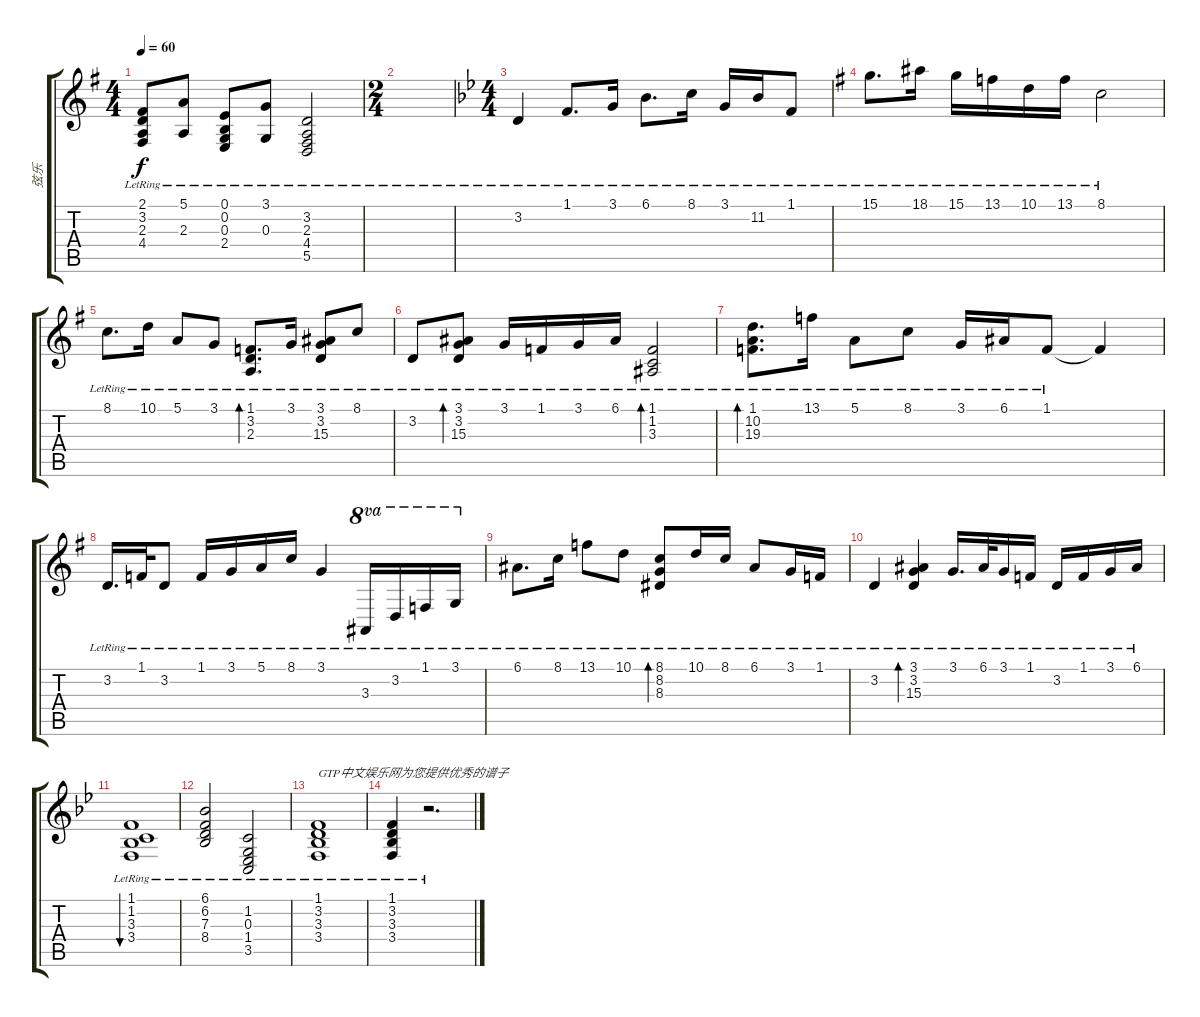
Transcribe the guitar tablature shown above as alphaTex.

\track ("弦乐" "弦乐") {instrument stringensemble1}
\staff {score tabs}
\tuning (E4 B3 G3 D3 A2 E2) {hide}
\ts (4 4)
\tempo 60
\clef g2
\ks g
(2.1{lr} 3.2{lr} 2.3{lr} 4.4{lr}).8{dy f} (5.1{lr} 2.3{lr}).8 (0.1{lr} 0.2{lr} 0.3{lr} 2.4{lr}).8 (3.1{lr} 0.3{lr}).8 (3.2{lr} 2.3{lr} 4.4{lr} 5.5{lr}).2 |
\ts (2 4)
|
\ts (4 4)
\ks bb
3.2{lr}.4 1.1{lr}.8{d} 3.1{lr}.16 6.1{lr}.8{d} 8.1{lr}.16 3.1{lr}.16 11.2{lr}.16 1.1{lr}.8 |
\ks g
15.1{lr}.8{d} 18.1{lr}.16 15.1{lr}.16 13.1{lr}.16 10.1{lr}.16 13.1{lr}.16 8.1{lr}.2 |
8.1{lr}.8{d} 10.1{lr}.16 5.1{lr}.8 3.1{lr}.8 (1.1{lr} 3.2{lr} 2.3{lr}).8{d bd 120} 3.1{lr}.16 (3.1{lr} 3.2{lr} 15.3{lr}).8 8.1{lr}.8 |
3.2{lr}.8 (3.1{lr} 3.2{lr} 15.3{lr}).8{bd 120} 3.1{lr}.16 1.1{lr}.16 3.1{lr}.16 6.1{lr}.16 (1.1{lr} 1.2{lr} 3.3{lr}).2{bd 120} |
(1.1{lr} 10.2{lr} 19.3{lr}).8{d bd 120} 13.1{lr}.16 5.1{lr}.8 8.1{lr}.8 3.1{lr}.16 6.1{lr}.16 1.1{lr}.8 1.1{t}.4 |
3.2{lr}.16{d} 1.1{lr}.32 3.2{lr}.8 1.1{lr}.16 3.1{lr}.16 5.1{lr}.16 8.1{lr}.16 3.1{lr}.4 3.3{lr}.16{ot 8va} 3.2{lr}.16{ot 8va} 1.1{lr}.16{ot 8va} 3.1{lr}.16{ot 8va} |
6.1{lr}.8{d} 8.1{lr}.16 13.1{lr}.8 10.1{lr}.8 (8.1{lr} 8.2{lr} 8.3{lr}).8{bd 120} 10.1{lr}.16 8.1{lr}.16 6.1{lr}.8 3.1{lr}.16 1.1{lr}.16 |
3.2{lr}.4 (3.1{lr} 3.2{lr} 15.3{lr}).4{bd 120} 3.1{lr}.16{d} 6.1{lr}.32 3.1{lr}.16 1.1{lr}.16 3.2{lr}.16 1.1{lr}.16 3.1{lr}.16 6.1{lr}.16 |
\ks bb
(1.1{lr} 1.2{lr} 3.3{lr} 3.4{lr}).1{bu 120} |
(6.1{lr} 6.2{lr} 7.3{lr} 8.4{lr}).2 (1.2{lr} 0.3{lr} 1.4{lr} 3.5{lr}).2 |
(1.1{lr} 3.2{lr} 3.3{lr} 3.4{lr}).1{txt "GTP中文娱乐网为您提供优秀的谱子"} |
(1.1{lr} 3.2{lr} 3.3{lr} 3.4{lr}).4 r.2{d}
